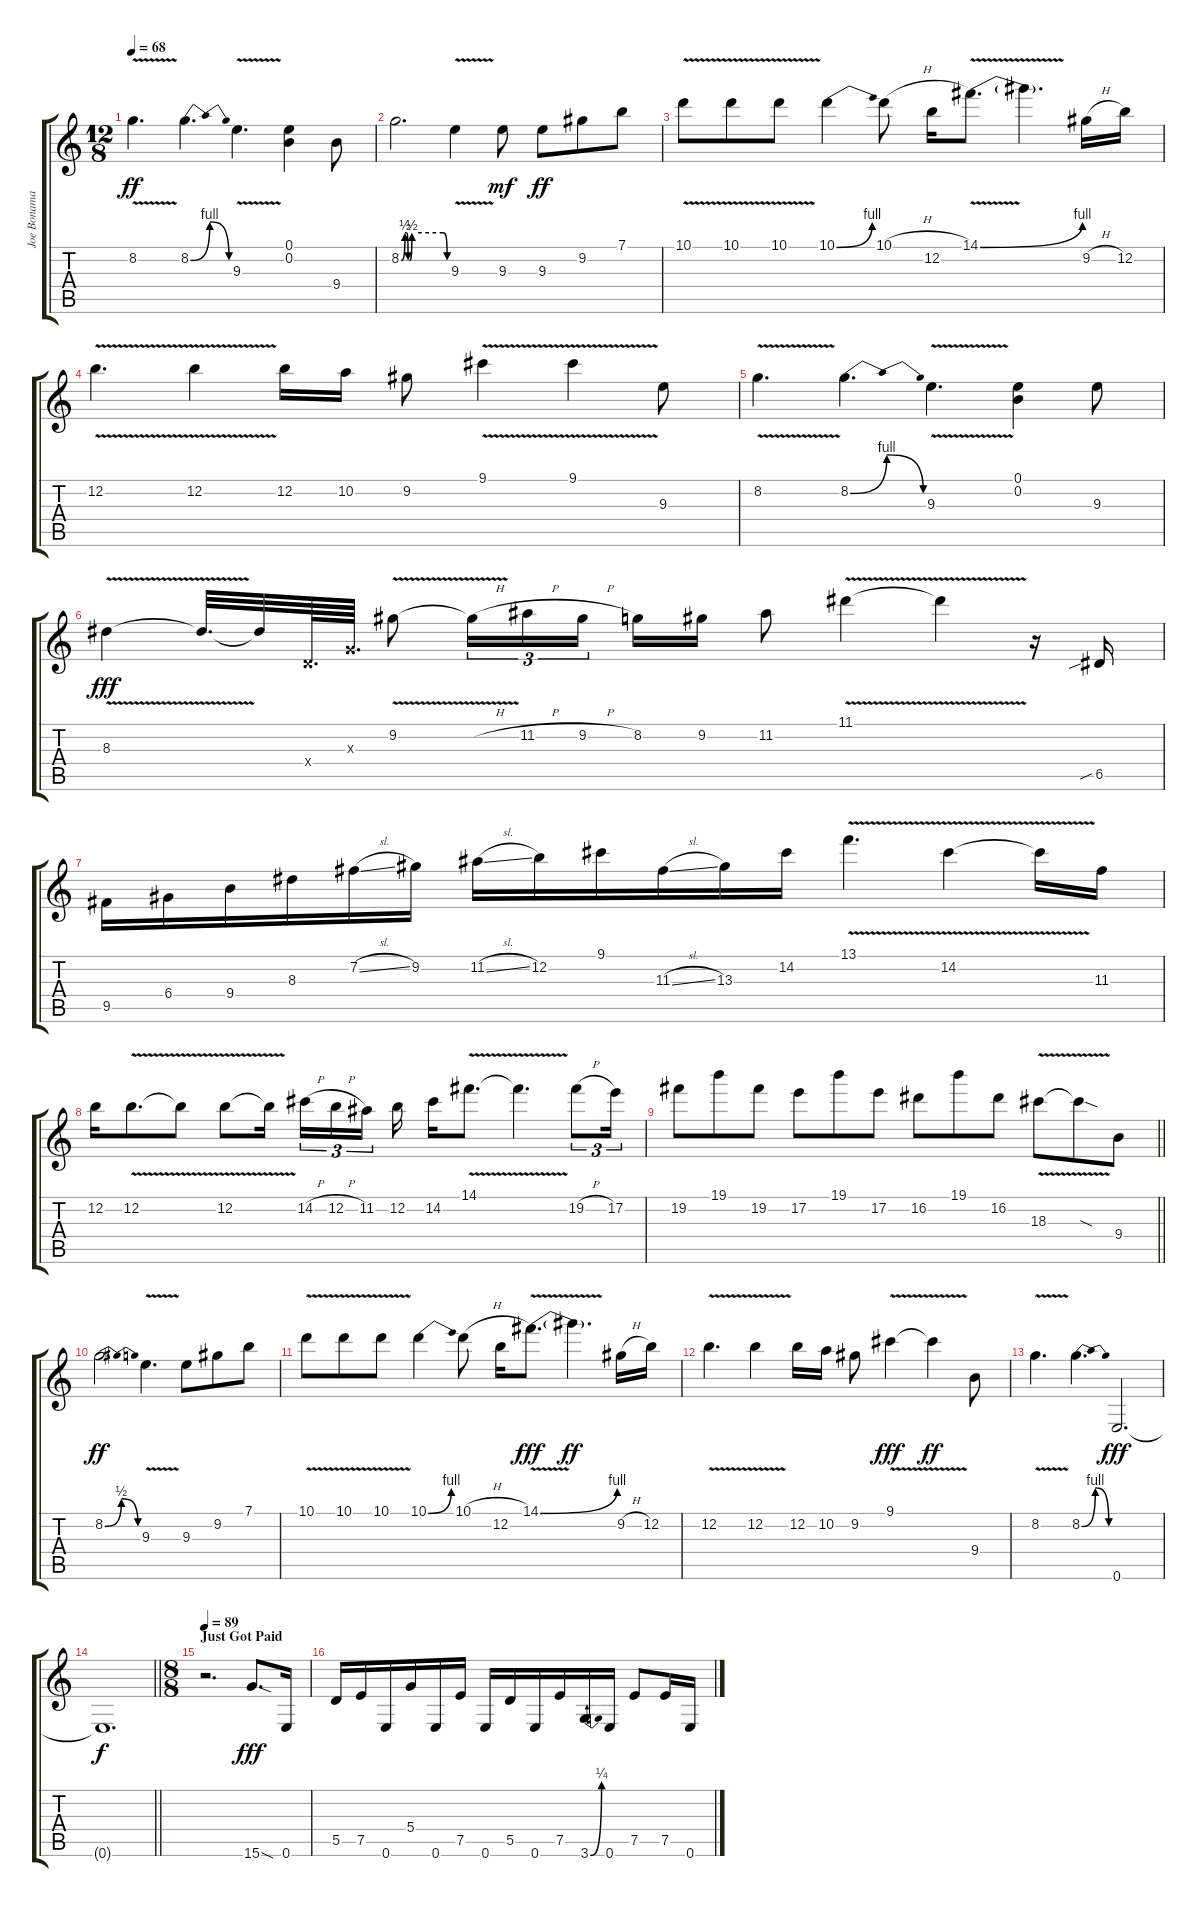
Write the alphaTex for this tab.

\track ("Joe Bonamassa Guitar" "Joe Bonama") {instrument overdrivenguitar}
\staff {score tabs}
\tuning (E4 B3 G3 D3 A2 E2) {hide}
\ts (12 8)
\tempo 68
\clef g2
\ks c
8.2{v}.4{d dy ff} 8.2{be (bendrelease 0 0 15 4 45 4 60 0)}.4{d} 9.3{v}.4{d} (0.1 0.2).4 9.4.8 |
8.2{be (custom 0 0 5 2 7 2 9 0 11 0 14 2 55 2 60 0)}.2{d} 9.3{v}.4 9.3.8{dy mf} 9.3.8{dy ff} 9.2.8 7.1.8 |
10.1{v}.8 10.1{v}.8 10.1{v}.8 10.1{be (bend 0 0 60 4)}.4 10.1{h}.8 12.2.16 14.1{be (bend 0 0 60 4) v}.8{d} 14.1{t}.4{d} 9.2{h}.16 12.2.16 |
12.2{v}.4{d} 12.2{v}.4 12.2.16 10.2.16 9.2.8 9.1{v}.4 9.1{v}.4 9.3.8 |
8.2{v}.4{d} 8.2{be (bendrelease 0 0 15 4 47 4 60 0)}.4{d} 9.3{v}.4{d} (0.1 0.2).4 9.3.8 |
8.3{v}.4{dy fff} 8.3{t}.32{d} 8.3{t}.32 0.4{x}.64{d} 0.3{x}.64{d} 9.2{v}.8 9.2{h t}.16{tu (3 2)} 11.2{h}.16{tu (3 2)} 9.2{h}.16{tu (3 2) beam splitsecondary} 8.2.16 9.2.16 11.2.8 11.1{v}.4 11.1{t}.4 r.16 6.5{sib}.16 |
9.5.16 6.4.16 9.4.16 8.3.16 7.2{sl}.16 9.2.16 11.2{sl}.16 12.2.16 9.1.16 11.3{sl}.16 13.3.16 14.2.16 13.1{v}.4{d} 14.2{v}.4 14.2{t}.16 11.3.16 |
12.2.16 12.2{v}.8{d} 12.2{t}.8 12.2{v}.8 12.2{t}.16{beam splitsecondary} 14.2{h}.16{tu (3 2)} 12.2{h}.16{tu (3 2)} 11.2.16{tu (3 2) beam splitsecondary} 12.2.16 14.2.16 14.1{v}.8{d} 14.1{t}.4{d} 19.2{h}.8{tu (3 2)} 17.2.16{tu (3 2)} |
\barLineRight lightlight
19.2.8 19.1.8 19.2.8 17.2.8 19.1.8 17.2.8 16.2.8 19.1.8 16.2.8 18.3{v}.8 18.3{sod t}.8 9.4.8 |
8.2{be (bendrelease 0 0 10 2 55 2 60 0)}.2{d dy ff} 9.3{v}.4{d} 9.3.8 9.2.8 7.1.8 |
10.1{v}.8 10.1{v}.8 10.1{v}.8 10.1{be (bend 0 0 60 4)}.4 10.1{h}.8 12.2.16 14.1{be (bend 0 0 60 4) v}.8{d dy fff} 14.1{t}.4{d dy ff} 9.2{h}.16 12.2.16 |
12.2{v}.4{d} 12.2{v}.4 12.2.16 10.2.16 9.2.8 9.1{v}.4{dy fff} 9.1{t}.4{dy ff} 9.4.8 |
8.2{v}.4{d} 8.2{be (bendrelease 0 0 15 4 45 4 60 0)}.4{d} 0.6.2{d dy fff} |
\barLineRight lightlight
0.6{t}.1{d dy f} |
\ts (8 8)
\section ("" "Just Got Paid")
\tempo 89
r.2{d volume 14} 15.6{sod}.8{d dy fff} 0.6.16 |
5.5.16 7.5.16 0.6.16 5.4.16 0.6.16 7.5.16 0.6.16 5.5.16 0.6.16 7.5.16 3.6{be (bend 0 0 60 1)}.16 0.6.16 7.5.8 7.5.16 0.6.16
